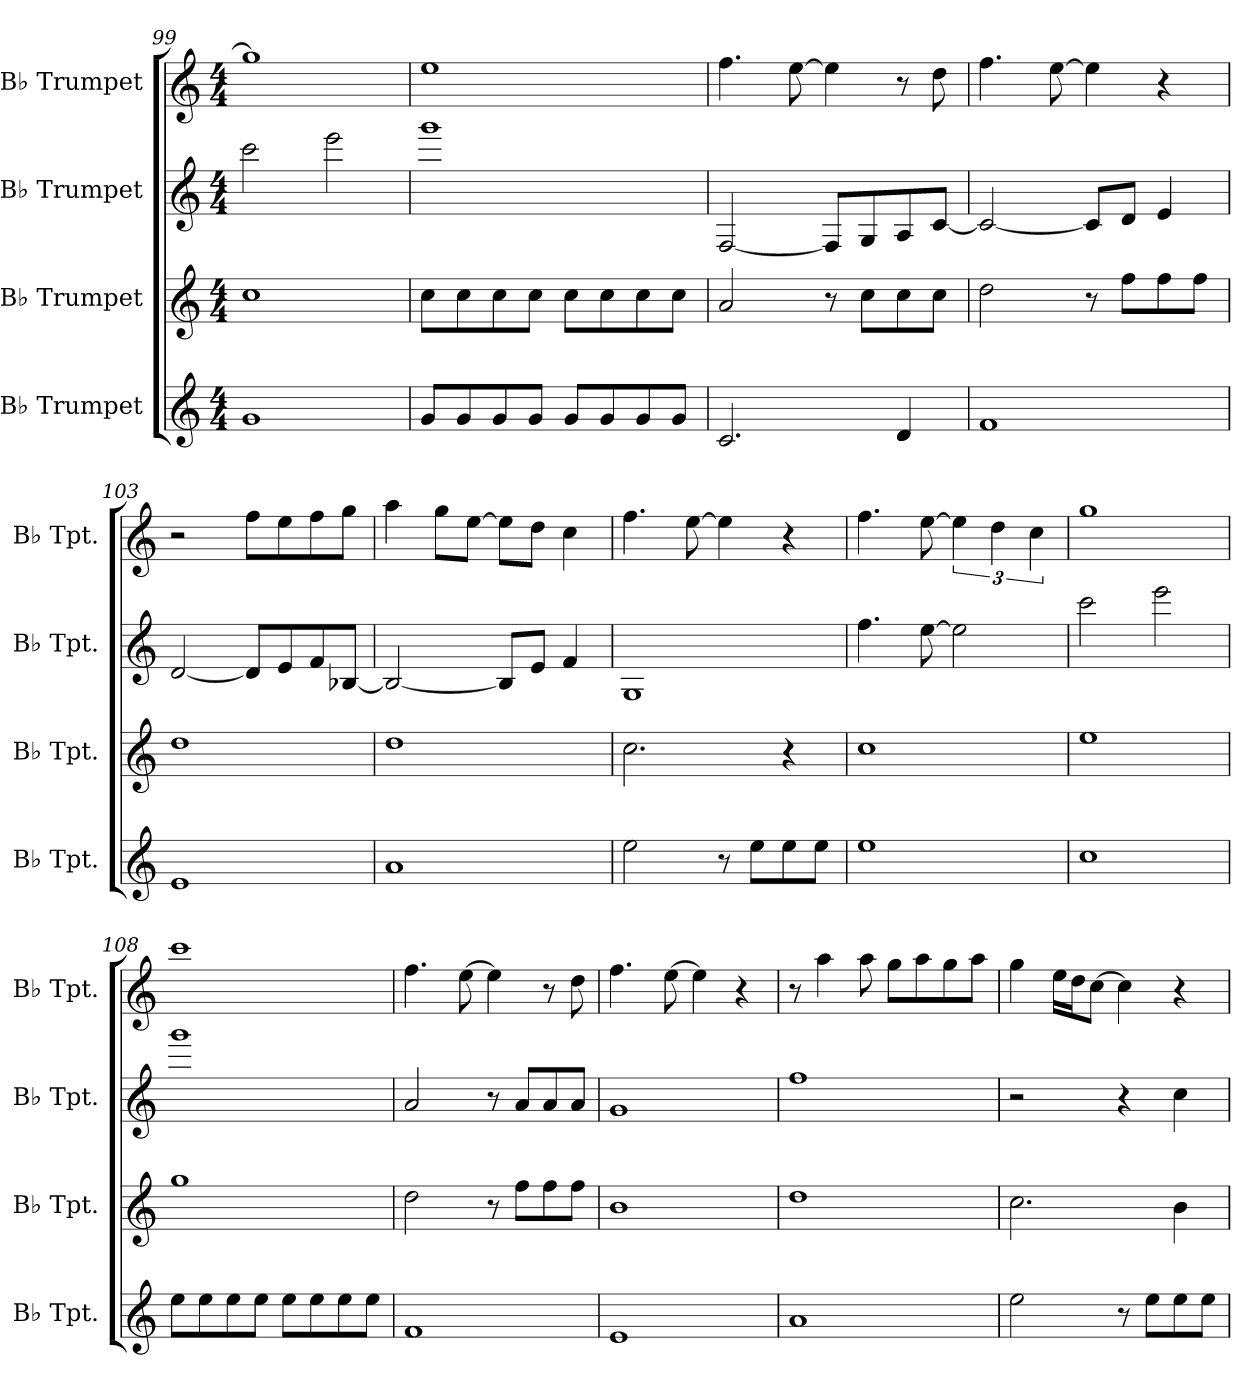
**kern	**kern	**kern	**kern
*part4	*part3	*part2	*part1
*staff4	*staff3	*staff2	*staff1
*I"B♭ Trumpet	*I"B♭ Trumpet	*I"B♭ Trumpet	*I"B♭ Trumpet
*I'B♭ Tpt.	*I'B♭ Tpt.	*I'B♭ Tpt.	*I'B♭ Tpt.
*clefG2	*clefG2	*clefG2	*clefG2
*ITrd1c2	*ITrd1c2	*ITrd1c2	*ITrd1c2
*k[b-e-]	*k[b-e-]	*k[b-e-]	*k[b-e-]
*M4/4	*M4/4	*M4/4	*M4/4
=99	=99	=99	=99
1f	1b-	2bb-\	1ff]
.	.	2ddd\	.
=100	=100	=100	=100
8f/L	8b-\L	1fff	1dd
8f/	8b-\	.	.
8f/	8b-\	.	.
8f/J	8b-\J	.	.
8f/L	8b-\L	.	.
8f/	8b-\	.	.
8f/	8b-\	.	.
8f/J	8b-\J	.	.
=101	=101	=101	=101
2.B-/	2g/	[2E-/	4.ee-\
.	.	.	[8dd\
.	8r	8E-/L]	4dd\]
.	8b-\L	8F/	.
4c/	8b-\	8G/	8r
.	8b-\J	[8B-/J	8cc\
!!LO:PB:g=z
=102	=102	=102	=102
1e-	2cc\	2B-/_	4.ee-\
.	.	.	[8dd\
.	8r	8B-/L]	4dd\]
.	8ee-\L	8c/J	.
.	8ee-\	4d/	4r
.	8ee-\J	.	.
=103	=103	=103	=103
1d	1cc	[2c/	2r
.	.	8c/L]	8ee-\L
.	.	8d/	8dd\
.	.	8e-/	8ee-\
.	.	[8A-X/J	8ff\J
=104	=104	=104	=104
1g	1cc	2A-/_	4gg\
.	.	.	8ff\L
.	.	.	[8dd\J
.	.	8A-/L]	8dd\L]
.	.	8d/J	8cc\J
.	.	4e-/	4b-\
=105	=105	=105	=105
2dd\	2.b-\	1F	4.ee-\
.	.	.	[8dd\
8r	.	.	4dd\]
8dd\L	.	.	.
8dd\	4r	.	4r
8dd\J	.	.	.
=106	=106	=106	=106
1dd	1b-	4.ee-\	4.ee-\
.	.	[8dd\	[8dd\
.	.	2dd\]	6dd\]
.	.	.	6cc\
.	.	.	6b-\
=107	=107	=107	=107
1b-	1dd	2bb-\	1ff
.	.	2ddd\	.
=108	=108	=108	=108
8dd\L	1ff	1fff	1bb-
8dd\	.	.	.
8dd\	.	.	.
8dd\J	.	.	.
8dd\L	.	.	.
8dd\	.	.	.
8dd\	.	.	.
8dd\J	.	.	.
!!LO:LB:g=z
=109	=109	=109	=109
1e-	2cc\	2g/	4.ee-\
.	.	.	[8dd\
.	8r	8r	4dd\]
.	8ee-\L	8g/L	.
.	8ee-\	8g/	8r
.	8ee-\J	8g/J	8cc\
=110	=110	=110	=110
1d	1a	1f	4.ee-\
.	.	.	[8dd\
.	.	.	4dd\]
.	.	.	4r
=111	=111	=111	=111
1g	1cc	1ee-	8r
.	.	.	4gg\
.	.	.	8gg\
.	.	.	8ff\L
.	.	.	8gg\
.	.	.	8ff\
.	.	.	8gg\J
=112	=112	=112	=112
2dd\	2.b-\	2r	4ff\
.	.	.	16dd\LL
.	.	.	16cc\J
.	.	.	[8b-\J
8r	.	4r	4b-\]
8dd\L	.	.	.
8dd\	4a\	4b-\	4r
8dd\J	.	.	.
=	=	=	=
*-	*-	*-	*-
